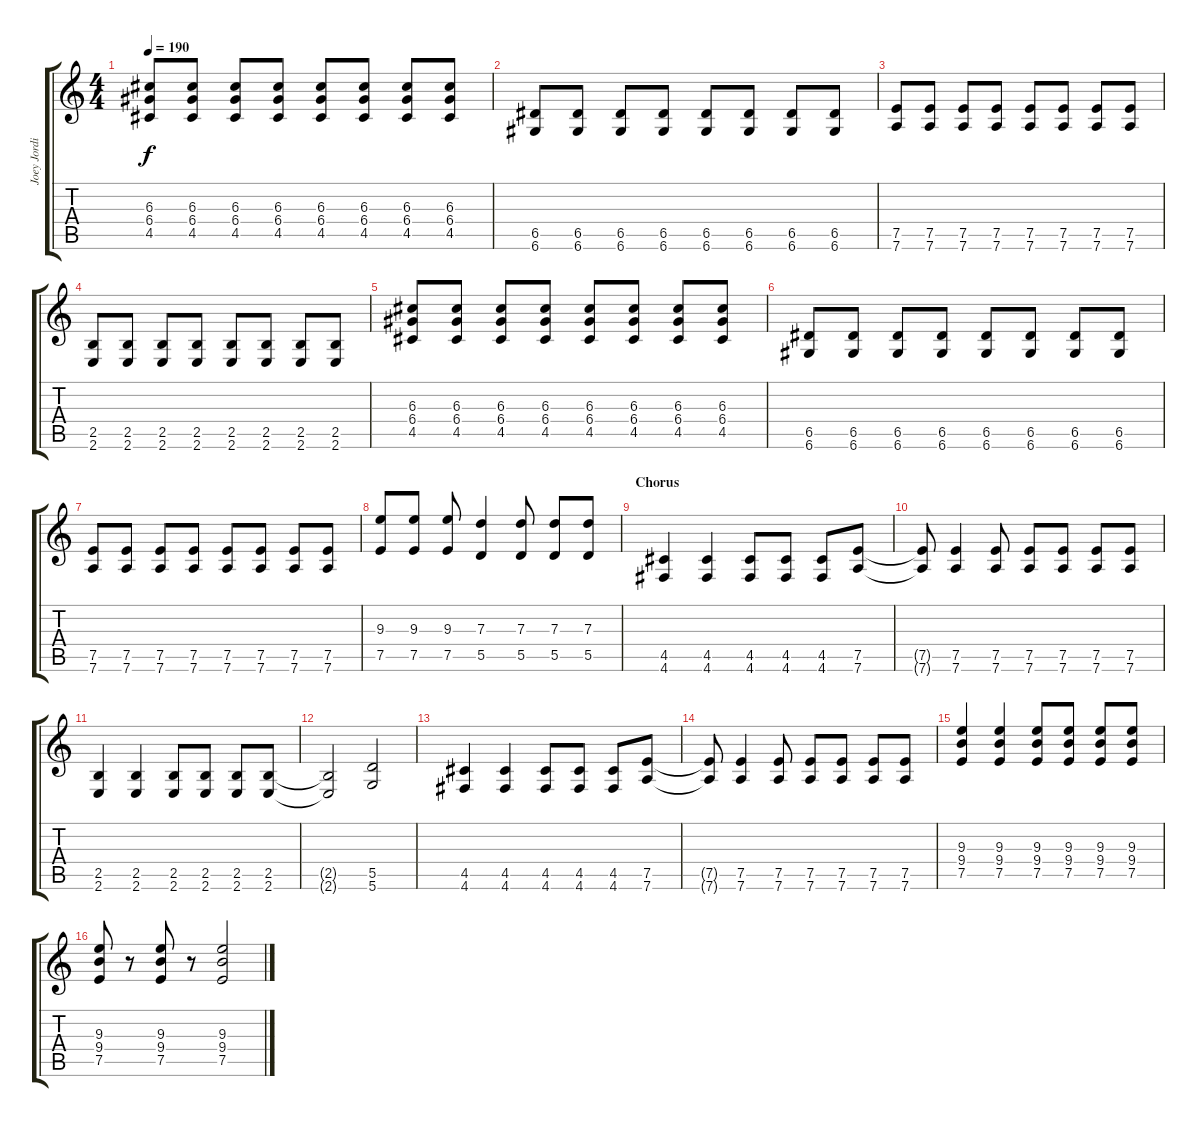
\track ("Joey Jordison" "Joey Jordi") {instrument overdrivenguitar}
\staff {score tabs}
\tuning (E4 B3 G3 D3 A2 D2) {hide}
\ts (4 4)
\tempo 190
\clef g2
\ks c
(6.3 6.4 4.5).8{dy f} (6.3 6.4 4.5).8 (6.3 6.4 4.5).8 (6.3 6.4 4.5).8 (6.3 6.4 4.5).8 (6.3 6.4 4.5).8 (6.3 6.4 4.5).8 (6.3 6.4 4.5).8 |
(6.5 6.6).8 (6.5 6.6).8 (6.5 6.6).8 (6.5 6.6).8 (6.5 6.6).8 (6.5 6.6).8 (6.5 6.6).8 (6.5 6.6).8 |
(7.5 7.6).8 (7.5 7.6).8 (7.5 7.6).8 (7.5 7.6).8 (7.5 7.6).8 (7.5 7.6).8 (7.5 7.6).8 (7.5 7.6).8 |
(2.5 2.6).8 (2.5 2.6).8 (2.5 2.6).8 (2.5 2.6).8 (2.5 2.6).8 (2.5 2.6).8 (2.5 2.6).8 (2.5 2.6).8 |
(6.3 6.4 4.5).8 (6.3 6.4 4.5).8 (6.3 6.4 4.5).8 (6.3 6.4 4.5).8 (6.3 6.4 4.5).8 (6.3 6.4 4.5).8 (6.3 6.4 4.5).8 (6.3 6.4 4.5).8 |
(6.5 6.6).8 (6.5 6.6).8 (6.5 6.6).8 (6.5 6.6).8 (6.5 6.6).8 (6.5 6.6).8 (6.5 6.6).8 (6.5 6.6).8 |
(7.5 7.6).8 (7.5 7.6).8 (7.5 7.6).8 (7.5 7.6).8 (7.5 7.6).8 (7.5 7.6).8 (7.5 7.6).8 (7.5 7.6).8 |
(9.3 7.5).8 (9.3 7.5).8 (9.3 7.5).8 (7.3 5.5).4 (7.3 5.5).8 (7.3 5.5).8 (7.3 5.5).8 |
\section ("" "Chorus")
(4.5 4.6).4 (4.5 4.6).4 (4.5 4.6).8 (4.5 4.6).8 (4.5 4.6).8 (7.5 7.6).8 |
(7.5{t} 7.6{t}).8 (7.5 7.6).4 (7.5 7.6).8 (7.5 7.6).8 (7.5 7.6).8 (7.5 7.6).8 (7.5 7.6).8 |
(2.5 2.6).4 (2.5 2.6).4 (2.5 2.6).8 (2.5 2.6).8 (2.5 2.6).8 (2.5 2.6).8 |
(2.5{t} 2.6{t}).2 (5.5 5.6).2 |
(4.5 4.6).4 (4.5 4.6).4 (4.5 4.6).8 (4.5 4.6).8 (4.5 4.6).8 (7.5 7.6).8 |
(7.5{t} 7.6{t}).8 (7.5 7.6).4 (7.5 7.6).8 (7.5 7.6).8 (7.5 7.6).8 (7.5 7.6).8 (7.5 7.6).8 |
(9.3 9.4 7.5).4 (9.3 9.4 7.5).4 (9.3 9.4 7.5).8 (9.3 9.4 7.5).8 (9.3 9.4 7.5).8 (9.3 9.4 7.5).8 |
(9.3 9.4 7.5).8 r.8 (9.3 9.4 7.5).8 r.8 (9.3 9.4 7.5{ss}).2
